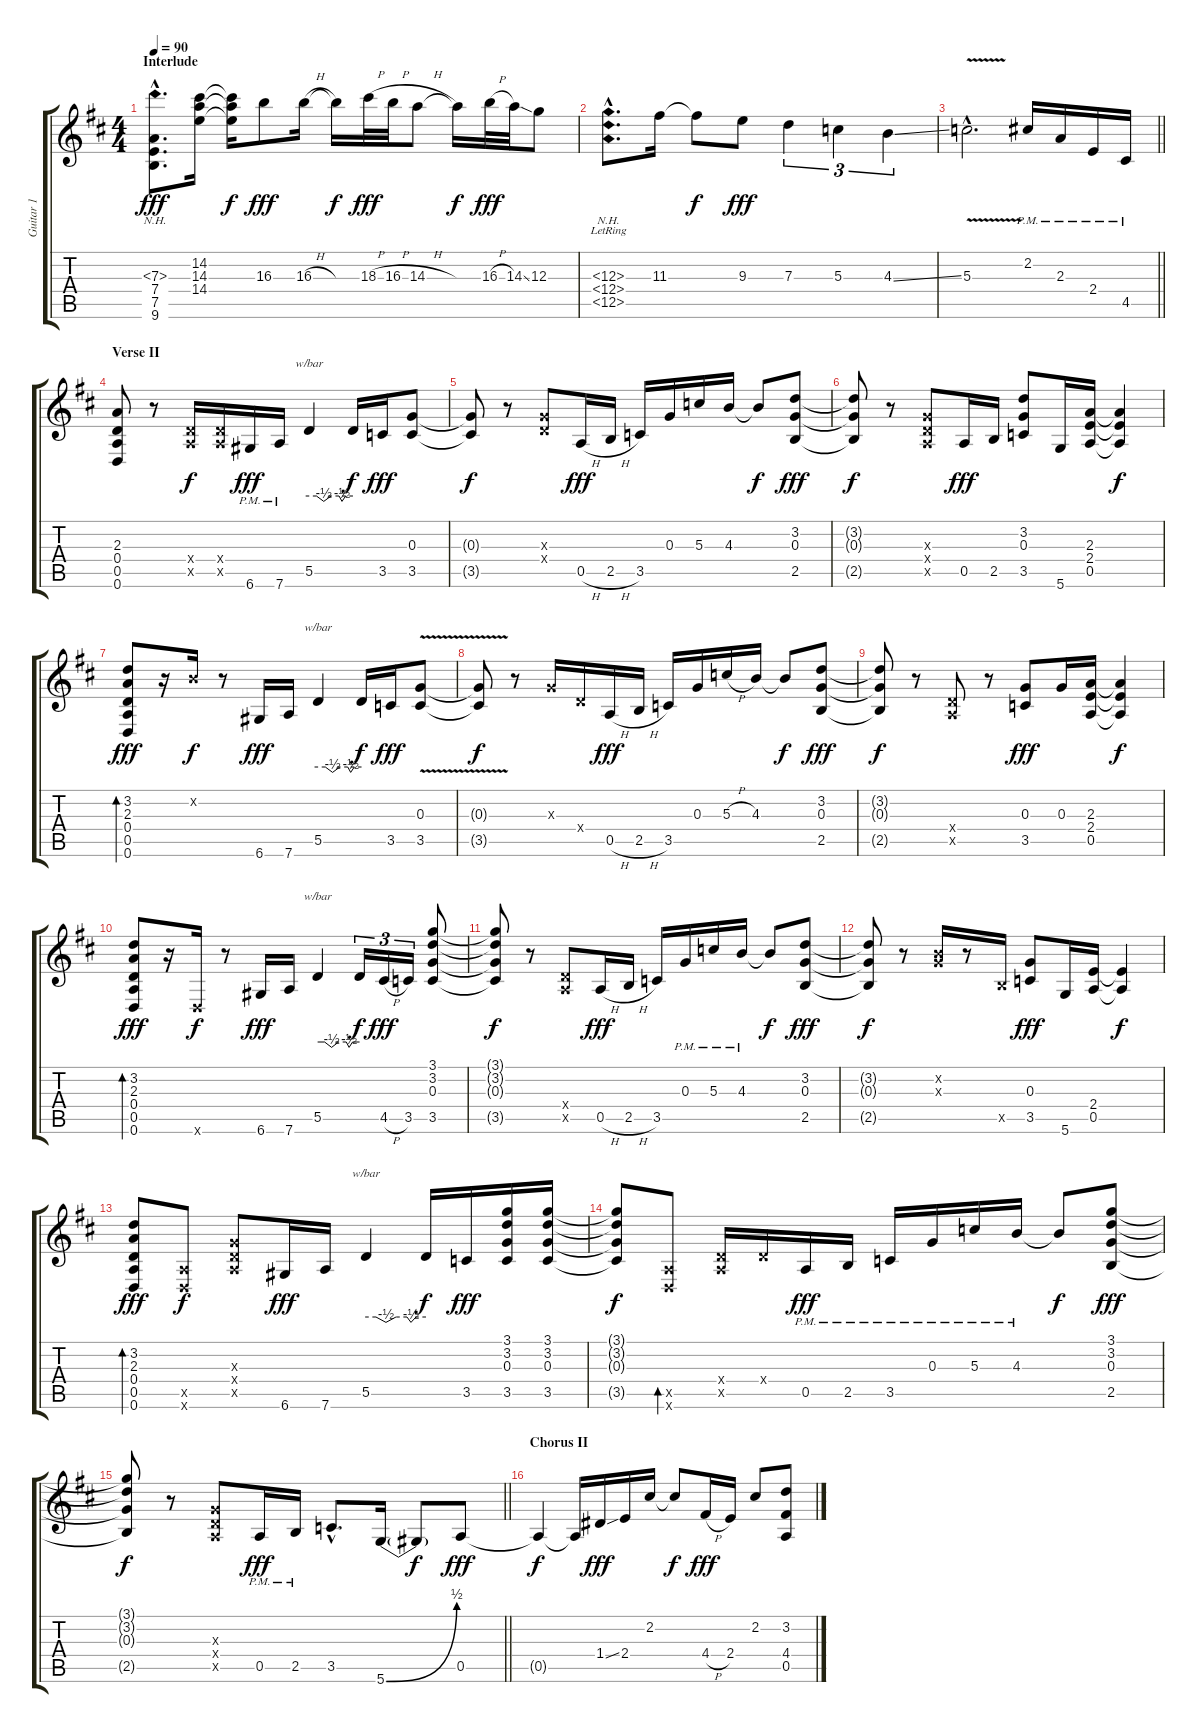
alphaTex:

\track ("Guitar 1" "Guitar 1") {instrument distortionguitar}
\staff {score tabs}
\tuning (E4 B3 G3 D3 A2 D2) {hide}
\ts (4 4)
\section ("" "Interlude")
\tempo 90
\clef g2
\ks d
(7.3{nh hac} 7.4{hac t} 7.5{hac t} 9.6{hac t}).8{d dy fff} (14.2 14.3 14.4).16 (14.2{t} 14.3{t} 14.4{t}).16{dy f} 16.3.8{dy fff} 16.3{h}.16 16.3{t}.16{dy f} 18.3{h}.32{dy fff} 16.3{h}.32 14.3{h}.8 14.3{t}.16{dy f} 16.3{h}.32{dy fff} 14.3{ss}.32 12.3.8 |
(12.3{nh hac} 12.4{nh hac lr} 12.5{nh hac lr}).8{d} 11.3.16 11.3{t}.8{dy f} 9.3.8{dy fff} 7.3.4{tu (3 2)} 5.3.4{tu (3 2)} 4.3{ss}.4{tu (3 2)} |
\barLineRight lightlight
5.3{v hac}.2{d} 2.2{pm}.16 2.3{pm}.16 2.4{pm}.16 4.5{pm}.16 |
\section ("" "Verse II")
(2.3 0.4 0.5 0.6).8 r.8 (0.4{x} 0.5{x}).16{dy f} (0.4{x} 0.5{x}).16 6.6{pm}.16{dy fff} 7.6{pm}.16 5.5.4{tbe (custom default 0 0 10 0 20 -2 30 0 41 0 45 -2 50 0 60 0)} 5.5{t}.16{dy f} 3.5.16{dy fff} (0.3 3.5).8 |
(0.3{t} 3.5{t}).8{dy f} r.8 (0.3{x} 0.4{x}).8 0.5{h}.16{dy fff} 2.5{h}.16 3.5.16 0.3.16 5.3.16 4.3.16 4.3{t}.8{dy f} (3.2 0.3 2.5).8{dy fff} |
(3.2{t} 0.3{t} 2.5{t}).8{dy f} r.8 (0.3{x} 0.4{x} 0.5{x}).8 0.5.16{dy fff} 2.5.16 (3.2 0.3 3.5).8 5.6.16 (2.3 2.4 0.5).16 (2.3{t} 2.4{t} 0.5{t}).4{dy f} |
(3.2 2.3 0.4 0.5 0.6).8{bd 240 dy fff} r.16 0.2{x}.16{dy f} r.8 6.6.16{dy fff} 7.6.16 5.5.4{tbe (custom default 0 0 10 0 20 -2 30 0 41 0 45 -2 50 0 60 0)} 5.5{t}.16{dy f} 3.5.16{dy fff} (0.3 3.5{v}).8 |
(0.3{t} 3.5{t}).8{dy f} r.8 0.3{x}.16 0.4{x}.16 0.5{h}.16{dy fff} 2.5{h}.16 3.5.16 0.3.16 5.3{h}.16 4.3.16 4.3{t}.8{dy f} (3.2 0.3 2.5).8{dy fff} |
(3.2{t} 0.3{t} 2.5{t}).8{dy f} r.8 (0.4{x} 0.5{x}).8 r.8 (0.3 3.5).8{dy fff} 0.3.16 (2.3 2.4 0.5).16 (2.3{t} 2.4{t} 0.5{t}).4{dy f} |
(3.2 2.3 0.4 0.5 0.6).8{bd 240 dy fff} r.16 0.6{x}.16{dy f} r.8 6.6.16{dy fff} 7.6.16 5.5.4{tbe (custom default 0 0 10 0 20 -2 30 0 41 0 45 -2 50 0 60 0)} 5.5{t}.16{tu (3 2) dy f} 4.5{h}.16{tu (3 2) dy fff} 3.5.16{tu (3 2)} (3.1 3.2 0.3 3.5).8 |
(3.1{t} 3.2{t} 0.3{t} 3.5{t}).8{dy f} r.8 (0.4{x} 0.5{x}).8 0.5{h}.16{dy fff} 2.5{h}.16 3.5.16 0.3{pm}.16 5.3{pm}.16 4.3{pm}.16 4.3{t}.8{dy f} (3.2 0.3 2.5).8{dy fff} |
(3.2{t} 0.3{t} 2.5{t}).8{dy f} r.8 (0.2{x} 0.3{x}).16 r.8 2.5{x}.16 (0.3 3.5).8{dy fff} 5.6.16 (2.4 0.5).16 (2.4{t} 0.5{t}).4{dy f} |
(3.2 2.3 0.4 0.5 0.6).8{bd 240 dy fff} (0.5{x} 0.6{x}).8{dy f} (0.3{x} 0.4{x} 0.5{x}).8 6.6.16{dy fff} 7.6.16 5.5.4{tbe (custom default 0 0 10 0 20 -2 30 0 41 0 45 -2 50 0 60 0)} 5.5{t}.16{dy f} 3.5.16{dy fff} (3.1 3.2 0.3 3.5).16 (3.1 3.2 0.3 3.5).16 |
(3.1{t} 3.2{t} 0.3{t} 3.5{t}).8{dy f} (0.5{x} 0.6{x}).8{bd 240} (0.4{x} 0.5{x}).16 0.4{x}.16 0.5{pm}.16{dy fff} 2.5{pm}.16 3.5{pm}.16 0.3{pm}.16 5.3{pm}.16 4.3{pm}.16 4.3{t}.8{dy f} (3.1 3.2 0.3 2.5).8{dy fff} |
\barLineRight lightlight
(3.1{t} 3.2{t} 0.3{t} 2.5{t}).8{dy f} r.8 (0.3{x} 0.4{x} 0.5{x}).8 0.5{pm}.16{dy fff} 2.5{pm}.16 3.5{hac}.8{d} 5.6{be (bend 0 0 60 2)}.16 5.6{t}.8{dy f} 0.5.8{dy fff} |
\section ("" "Chorus II")
0.5{t}.4{dy f} 0.5{t}.16 1.4{ss}.16{dy fff} 2.4.16 2.2.16 2.2{t}.8{dy f} 4.4{h}.16{dy fff} 2.4.16 2.2.8 (3.2 4.4 0.5).8
